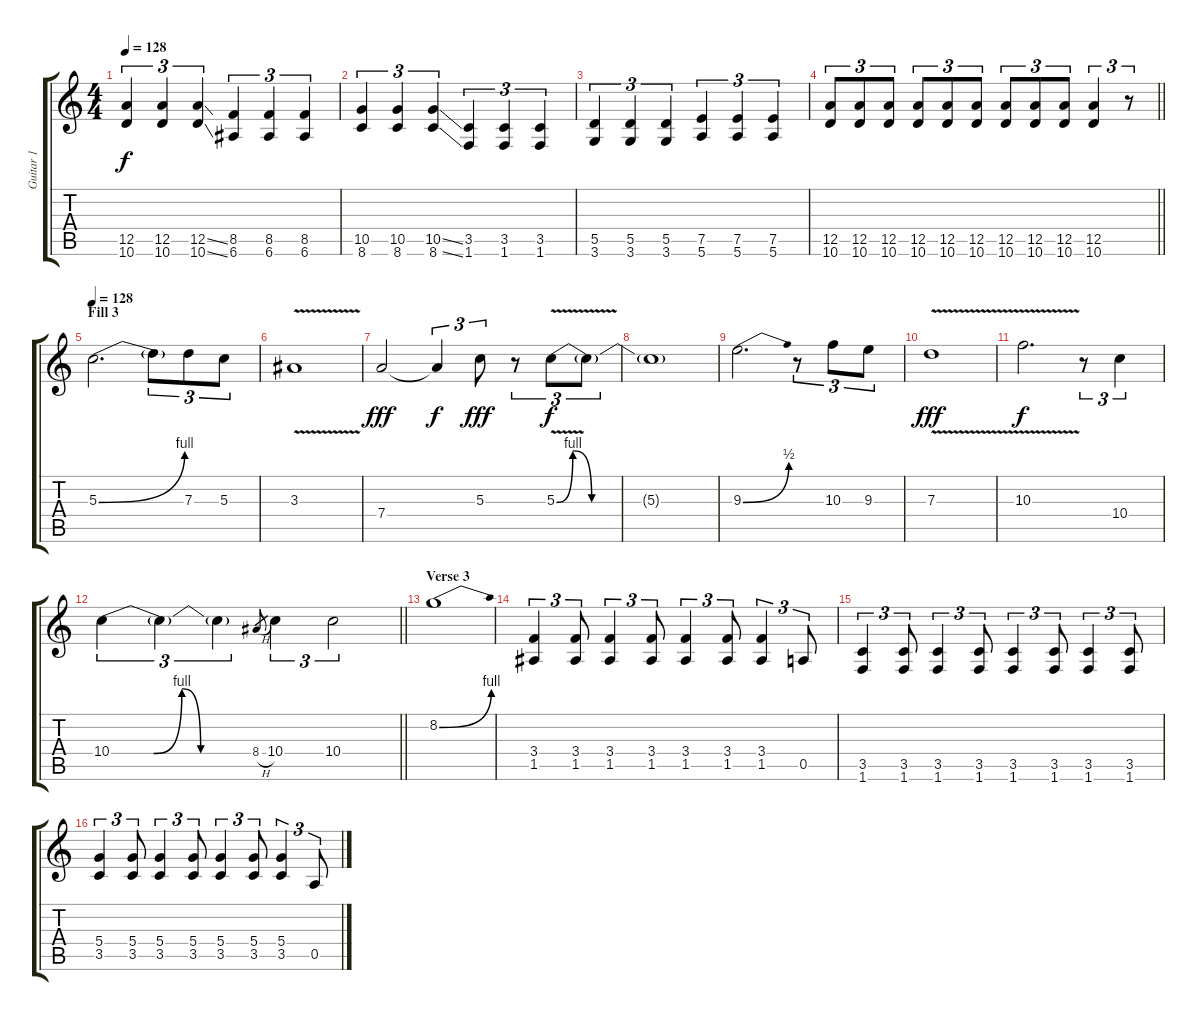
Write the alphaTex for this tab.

\track ("Guitar 1" "Guitar 1") {instrument distortionguitar}
\staff {score tabs}
\tuning (E4 B3 G3 D3 A2 E2) {hide}
\ts (4 4)
\tempo 128
\clef g2
\ks c
(12.5 10.6).4{tu (3 2) dy f} (12.5 10.6).4{tu (3 2)} (12.5{ss} 10.6{ss}).4{tu (3 2)} (8.5 6.6).4{tu (3 2)} (8.5 6.6).4{tu (3 2)} (8.5 6.6).4{tu (3 2)} |
(10.5 8.6).4{tu (3 2)} (10.5 8.6).4{tu (3 2)} (10.5{ss} 8.6{ss}).4{tu (3 2)} (3.5 1.6).4{tu (3 2)} (3.5 1.6).4{tu (3 2)} (3.5 1.6).4{tu (3 2)} |
(5.5 3.6).4{tu (3 2)} (5.5 3.6).4{tu (3 2)} (5.5 3.6).4{tu (3 2)} (7.5 5.6).4{tu (3 2)} (7.5 5.6).4{tu (3 2)} (7.5 5.6).4{tu (3 2)} |
\barLineRight lightlight
(12.5 10.6).8{tu (3 2)} (12.5 10.6).8{tu (3 2)} (12.5 10.6).8{tu (3 2)} (12.5 10.6).8{tu (3 2)} (12.5 10.6).8{tu (3 2)} (12.5 10.6).8{tu (3 2)} (12.5 10.6).8{tu (3 2)} (12.5 10.6).8{tu (3 2)} (12.5 10.6).8{tu (3 2)} (12.5 10.6).4{tu (3 2)} r.8{tu (3 2)} |
\section ("" "Fill 3")
\tempo 128
5.3{be (bend 0 0 60 4)}.2{d} 5.3{t}.8{tu (3 2)} 7.3.8{tu (3 2)} 5.3.8{tu (3 2)} |
3.3{v}.1 |
7.4.2{dy fff} 7.4{t}.4{tu (3 2) dy f} 5.3.8{tu (3 2) dy fff} r.8{tu (3 2)} 5.3{be (custom 0 0 6 4 13 0 60 0) v}.8{tu (3 2) dy f} 5.3{t}.8{tu (3 2)} |
5.3{t}.1 |
9.3{be (bend 0 0 60 2)}.2{d} r.8{tu (3 2)} 10.3.8{tu (3 2)} 9.3.8{tu (3 2)} |
7.3{v}.1{dy fff} |
10.3{v}.2{d dy f} r.8{tu (3 2)} 10.4.4{tu (3 2)} |
\barLineRight lightlight
10.4{be (custom 0 0 18 0 30 4 38 0 60 0)}.4{tu (3 2)} 10.4{t}.4{tu (3 2)} 10.4{t}.4{tu (3 2)} 8.4{h}.8{gr} 10.4.4{tu (3 2)} 10.4.2{tu (3 2)} |
\section ("" "Verse 3")
8.2{be (bend 0 0 60 4)}.1 |
(3.4 1.5).4{tu (3 2)} (3.4 1.5).8{tu (3 2)} (3.4 1.5).4{tu (3 2)} (3.4 1.5).8{tu (3 2)} (3.4 1.5).4{tu (3 2)} (3.4 1.5).8{tu (3 2)} (3.4 1.5).4{tu (3 2)} 0.5.8{tu (3 2)} |
(3.5 1.6).4{tu (3 2)} (3.5 1.6).8{tu (3 2)} (3.5 1.6).4{tu (3 2)} (3.5 1.6).8{tu (3 2)} (3.5 1.6).4{tu (3 2)} (3.5 1.6).8{tu (3 2)} (3.5 1.6).4{tu (3 2)} (3.5 1.6).8{tu (3 2)} |
(5.4 3.5).4{tu (3 2)} (5.4 3.5).8{tu (3 2)} (5.4 3.5).4{tu (3 2)} (5.4 3.5).8{tu (3 2)} (5.4 3.5).4{tu (3 2)} (5.4 3.5).8{tu (3 2)} (5.4 3.5).4{tu (3 2)} 0.5.8{tu (3 2)}
